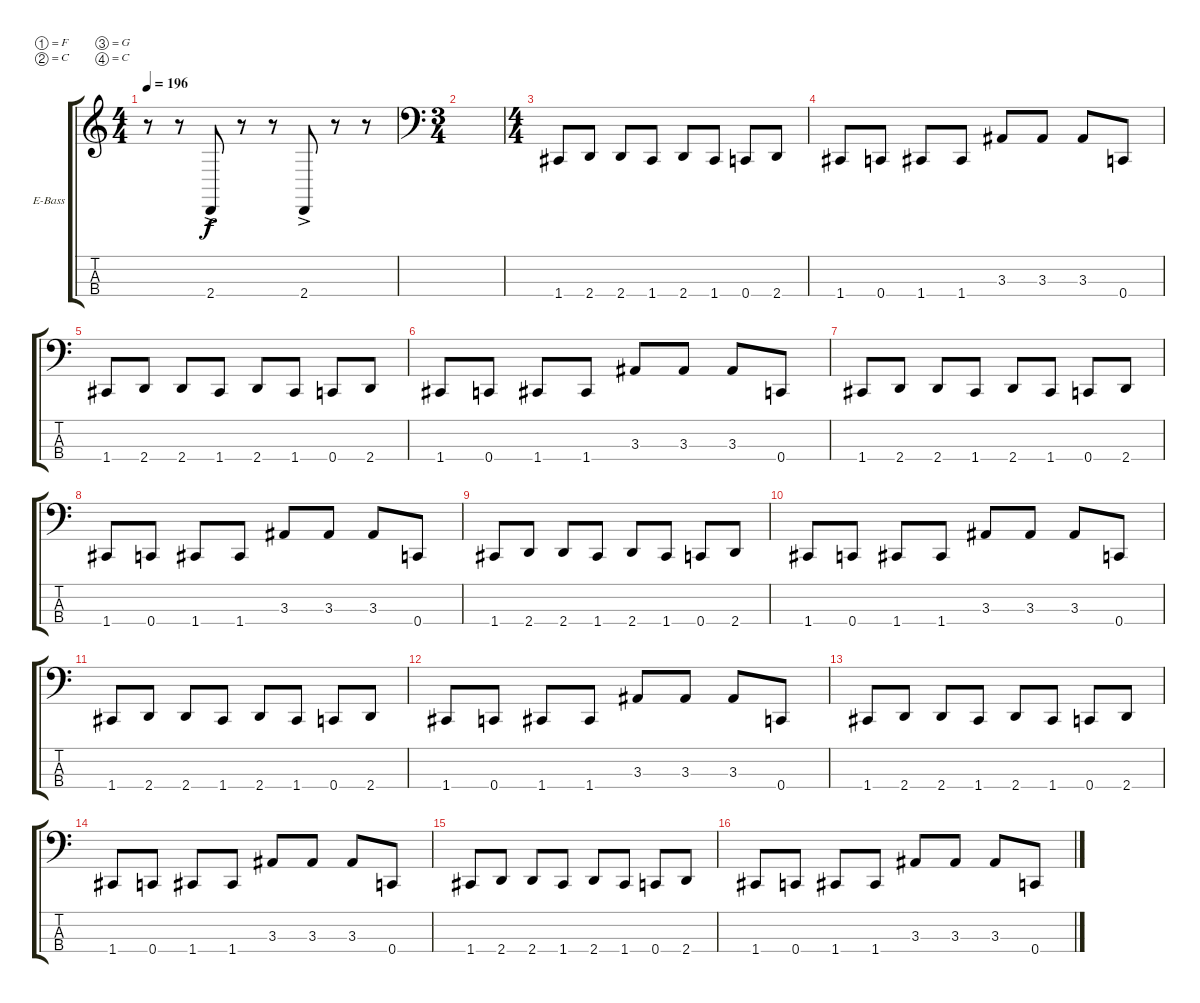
\defaultSystemsLayout 4
\bracketExtendMode groupsimilarinstruments
\firstSystemTrackNameOrientation horizontal
\otherSystemsTrackNameOrientation horizontal
\track ("Bob Rock (Bass)" "E-Bass") {instrument electricbassfinger}
\staff {score tabs}
\tuning (F2 C2 G1 C1)
\ts (4 4)
\tempo 196
\clef g2
\scale
0.256303
\ks c
r.8{dy f} r.8 2.4{ac}.8 r.8 r.8 2.4{ac}.8 r.8 r.8 |
\ts (3 4)
\clef f4
\scale
0.487395 |
\ts (4 4)
\scale
0.487395 1.4.8 2.4.8 2.4.8 1.4.8 2.4.8 1.4.8 0.4.8 2.4.8 |
\scale
0.256303 1.4.8 0.4.8 1.4.8 1.4.8 3.3.8 3.3.8 3.3.8 0.4.8 |
\scale
0.256303 1.4.8 2.4.8 2.4.8 1.4.8 2.4.8 1.4.8 0.4.8 2.4.8 |
\scale
0.333333 1.4.8 0.4.8 1.4.8 1.4.8 3.3.8 3.3.8 3.3.8 0.4.8 |
\scale
0.333333 1.4.8 2.4.8 2.4.8 1.4.8 2.4.8 1.4.8 0.4.8 2.4.8 |
\scale
0.333333 1.4.8 0.4.8 1.4.8 1.4.8 3.3.8 3.3.8 3.3.8 0.4.8 |
\scale
0.333333 1.4.8 2.4.8 2.4.8 1.4.8 2.4.8 1.4.8 0.4.8 2.4.8 |
\scale
0.333333 1.4.8 0.4.8 1.4.8 1.4.8 3.3.8 3.3.8 3.3.8 0.4.8 |
\scale
0.333333 1.4.8 2.4.8 2.4.8 1.4.8 2.4.8 1.4.8 0.4.8 2.4.8 |
\scale
0.333333 1.4.8 0.4.8 1.4.8 1.4.8 3.3.8 3.3.8 3.3.8 0.4.8 |
\scale
0.333333 1.4.8 2.4.8 2.4.8 1.4.8 2.4.8 1.4.8 0.4.8 2.4.8 |
\scale
0.333333 1.4.8 0.4.8 1.4.8 1.4.8 3.3.8 3.3.8 3.3.8 0.4.8 |
\scale
0.333333 1.4.8 2.4.8 2.4.8 1.4.8 2.4.8 1.4.8 0.4.8 2.4.8 |
\scale
0.333333 1.4.8 0.4.8 1.4.8 1.4.8 3.3.8 3.3.8 3.3.8 0.4.8
